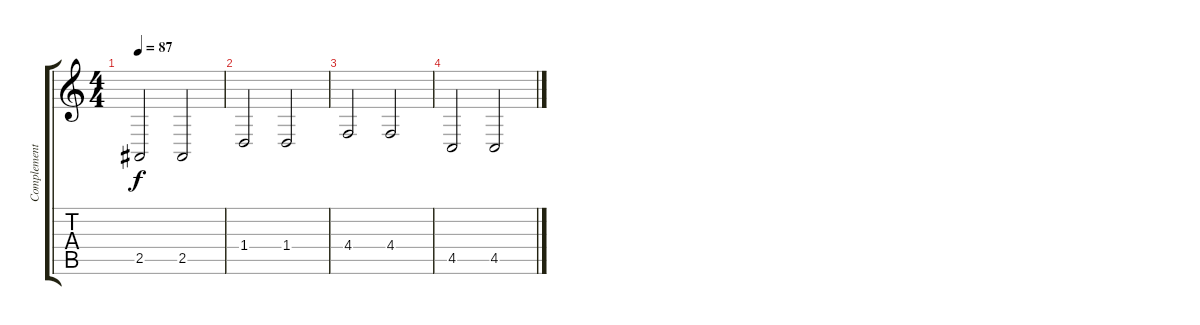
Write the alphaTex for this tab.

\track ("Complement" "Complement") {instrument choiraahs}
\staff {score tabs}
\tuning (Eb4 Bb3 Gb3 Db3 Ab2 Eb2) {hide}
\ts (4 4)
\tempo 87
\clef g2
\ks c
2.5.2{dy f} 2.5.2 |
1.4.2 1.4.2 |
4.4.2 4.4.2 |
4.5.2 4.5.2
